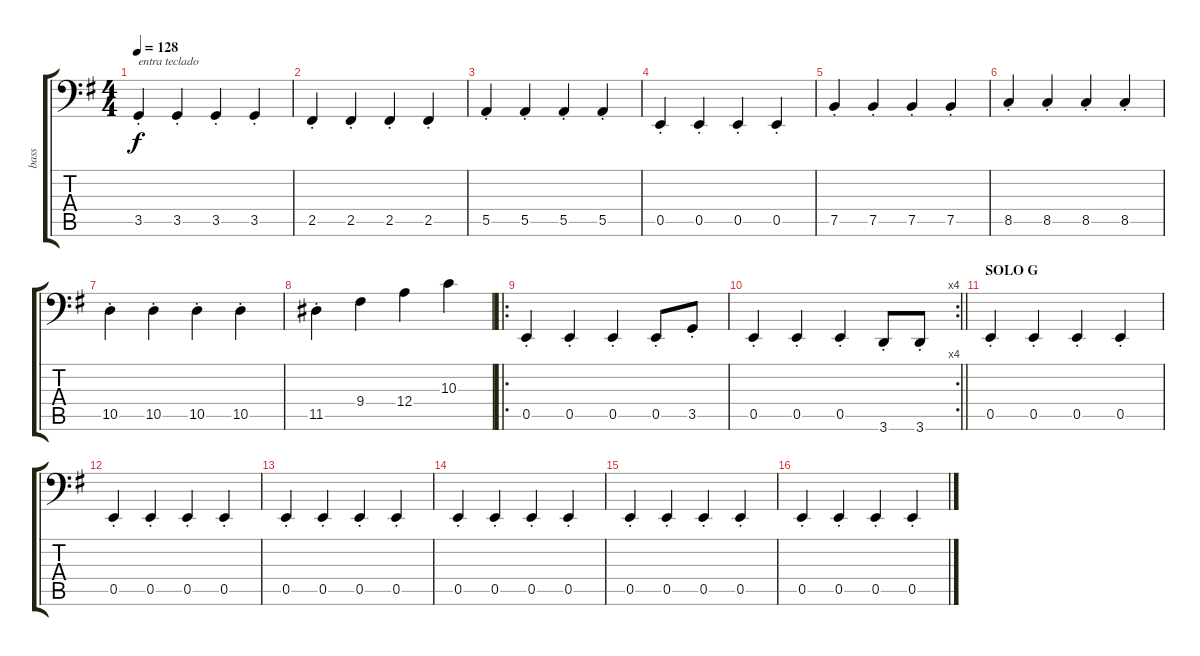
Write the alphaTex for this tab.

\track ("bass" "bass") {instrument electricbassfinger}
\staff {score tabs}
\tuning (C3 G2 D2 A1 E1 B0) {hide}
\ts (4 4)
\tempo 128
\clef f4
\ks eminor
3.5{st}.4{txt "entra teclado" dy f} 3.5{st}.4 3.5{st}.4 3.5{st}.4 |
2.5{st}.4 2.5{st}.4 2.5{st}.4 2.5{st}.4 |
5.5{st}.4 5.5{st}.4 5.5{st}.4 5.5{st}.4 |
0.5{st}.4 0.5{st}.4 0.5{st}.4 0.5{st}.4 |
7.5{st}.4 7.5{st}.4 7.5{st}.4 7.5{st}.4 |
8.5{st}.4 8.5{st}.4 8.5{st}.4 8.5{st}.4 |
10.5{st}.4 10.5{st}.4 10.5{st}.4 10.5{st}.4 |
11.5{st}.4 9.4.4 12.4.4 10.3.4 |
\ro
0.5{st}.4 0.5{st}.4 0.5{st}.4 0.5{st}.8 3.5{st}.8 |
\rc 4
\barLineRight lightlight
0.5{st}.4 0.5{st}.4 0.5{st}.4 3.6{st}.8 3.6{st}.8 |
\section ("" "SOLO G")
0.5{st}.4 0.5{st}.4 0.5{st}.4 0.5{st}.4 |
0.5{st}.4 0.5{st}.4 0.5{st}.4 0.5{st}.4 |
0.5{st}.4 0.5{st}.4 0.5{st}.4 0.5{st}.4 |
0.5{st}.4 0.5{st}.4 0.5{st}.4 0.5{st}.4 |
0.5{st}.4 0.5{st}.4 0.5{st}.4 0.5{st}.4 |
0.5{st}.4 0.5{st}.4 0.5{st}.4 0.5{st}.4
